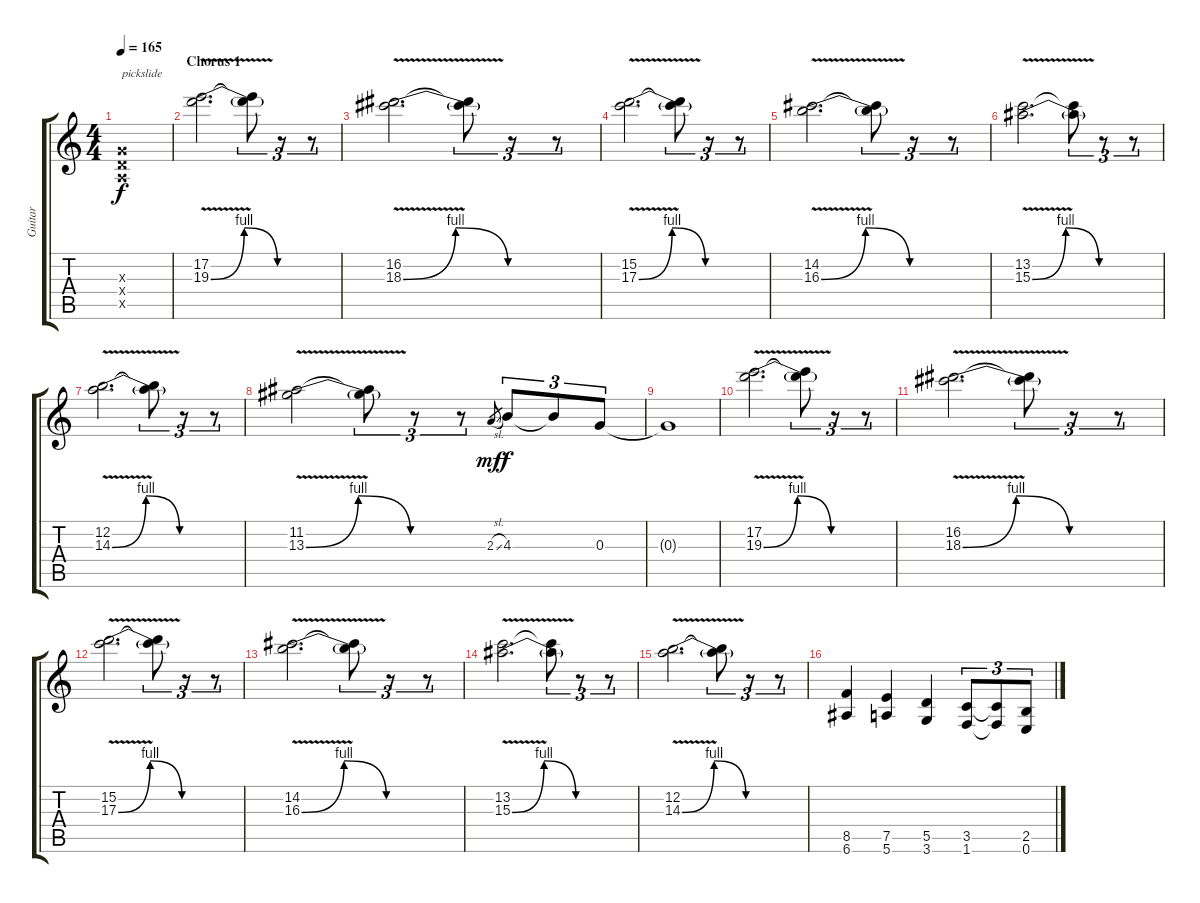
\track ("Guitar" "Guitar") {instrument distortionguitar}
\staff {score tabs}
\tuning (E4 B3 G3 D3 A2 E2) {hide}
\ts (4 4)
\tempo 165
\clef g2
\ks c
(0.3{x} 0.4{x} 0.5{x}).1{txt "pickslide" dy f} |
\section ("" "Chorus 1")
(17.2 19.3{be (bendrelease 0 0 5 4 58 4 60 0) v}).2{d} (17.2{t} 19.3{t}).8{tu (3 2)} r.8{tu (3 2)} r.8{tu (3 2)} |
(16.2 18.3{be (bendrelease 0 0 5 4 58 4 60 0) v}).2{d} (16.2{t} 18.3{t}).8{tu (3 2)} r.8{tu (3 2)} r.8{tu (3 2)} |
(15.2 17.3{be (bendrelease 0 0 5 4 58 4 60 0) v}).2{d} (15.2{t} 17.3{t}).8{tu (3 2)} r.8{tu (3 2)} r.8{tu (3 2)} |
(14.2 16.3{be (bendrelease 0 0 5 4 58 4 60 0) v}).2{d} (14.2{t} 16.3{t}).8{tu (3 2)} r.8{tu (3 2)} r.8{tu (3 2)} |
(13.2 15.3{be (bendrelease 0 0 5 4 58 4 60 0) v}).2{d} (13.2{t} 15.3{t}).8{tu (3 2)} r.8{tu (3 2)} r.8{tu (3 2)} |
(12.2 14.3{be (bendrelease 0 0 5 4 58 4 60 0) v}).2{d} (12.2{t} 14.3{t}).8{tu (3 2)} r.8{tu (3 2)} r.8{tu (3 2)} |
(11.2 13.3{be (bendrelease 0 0 5 4 58 4 60 0) v}).2 (11.2{t} 13.3{t}).8{tu (3 2)} r.8{tu (3 2)} r.8{tu (3 2)} 2.3{sl}.8{gr dy mf} 4.3.8{tu (3 2) dy f} 4.3{t}.8{tu (3 2)} 0.3.8{tu (3 2)} |
0.3{t}.1 |
(17.2 19.3{be (bendrelease 0 0 5 4 58 4 60 0) v}).2{d} (17.2{t} 19.3{t}).8{tu (3 2)} r.8{tu (3 2)} r.8{tu (3 2)} |
(16.2 18.3{be (bendrelease 0 0 5 4 58 4 60 0) v}).2{d} (16.2{t} 18.3{t}).8{tu (3 2)} r.8{tu (3 2)} r.8{tu (3 2)} |
(15.2 17.3{be (bendrelease 0 0 5 4 58 4 60 0) v}).2{d} (15.2{t} 17.3{t}).8{tu (3 2)} r.8{tu (3 2)} r.8{tu (3 2)} |
(14.2 16.3{be (bendrelease 0 0 5 4 58 4 60 0) v}).2{d} (14.2{t} 16.3{t}).8{tu (3 2)} r.8{tu (3 2)} r.8{tu (3 2)} |
(13.2 15.3{be (bendrelease 0 0 5 4 58 4 60 0) v}).2{d} (13.2{t} 15.3{t}).8{tu (3 2)} r.8{tu (3 2)} r.8{tu (3 2)} |
(12.2 14.3{be (bendrelease 0 0 5 4 58 4 60 0) v}).2{d} (12.2{t} 14.3{t}).8{tu (3 2)} r.8{tu (3 2)} r.8{tu (3 2)} |
(8.5 6.6).4 (7.5 5.6).4 (5.5 3.6).4 (3.5 1.6).8{tu (3 2)} (3.5{t} 1.6{t}).8{tu (3 2)} (2.5 0.6).8{tu (3 2)}
